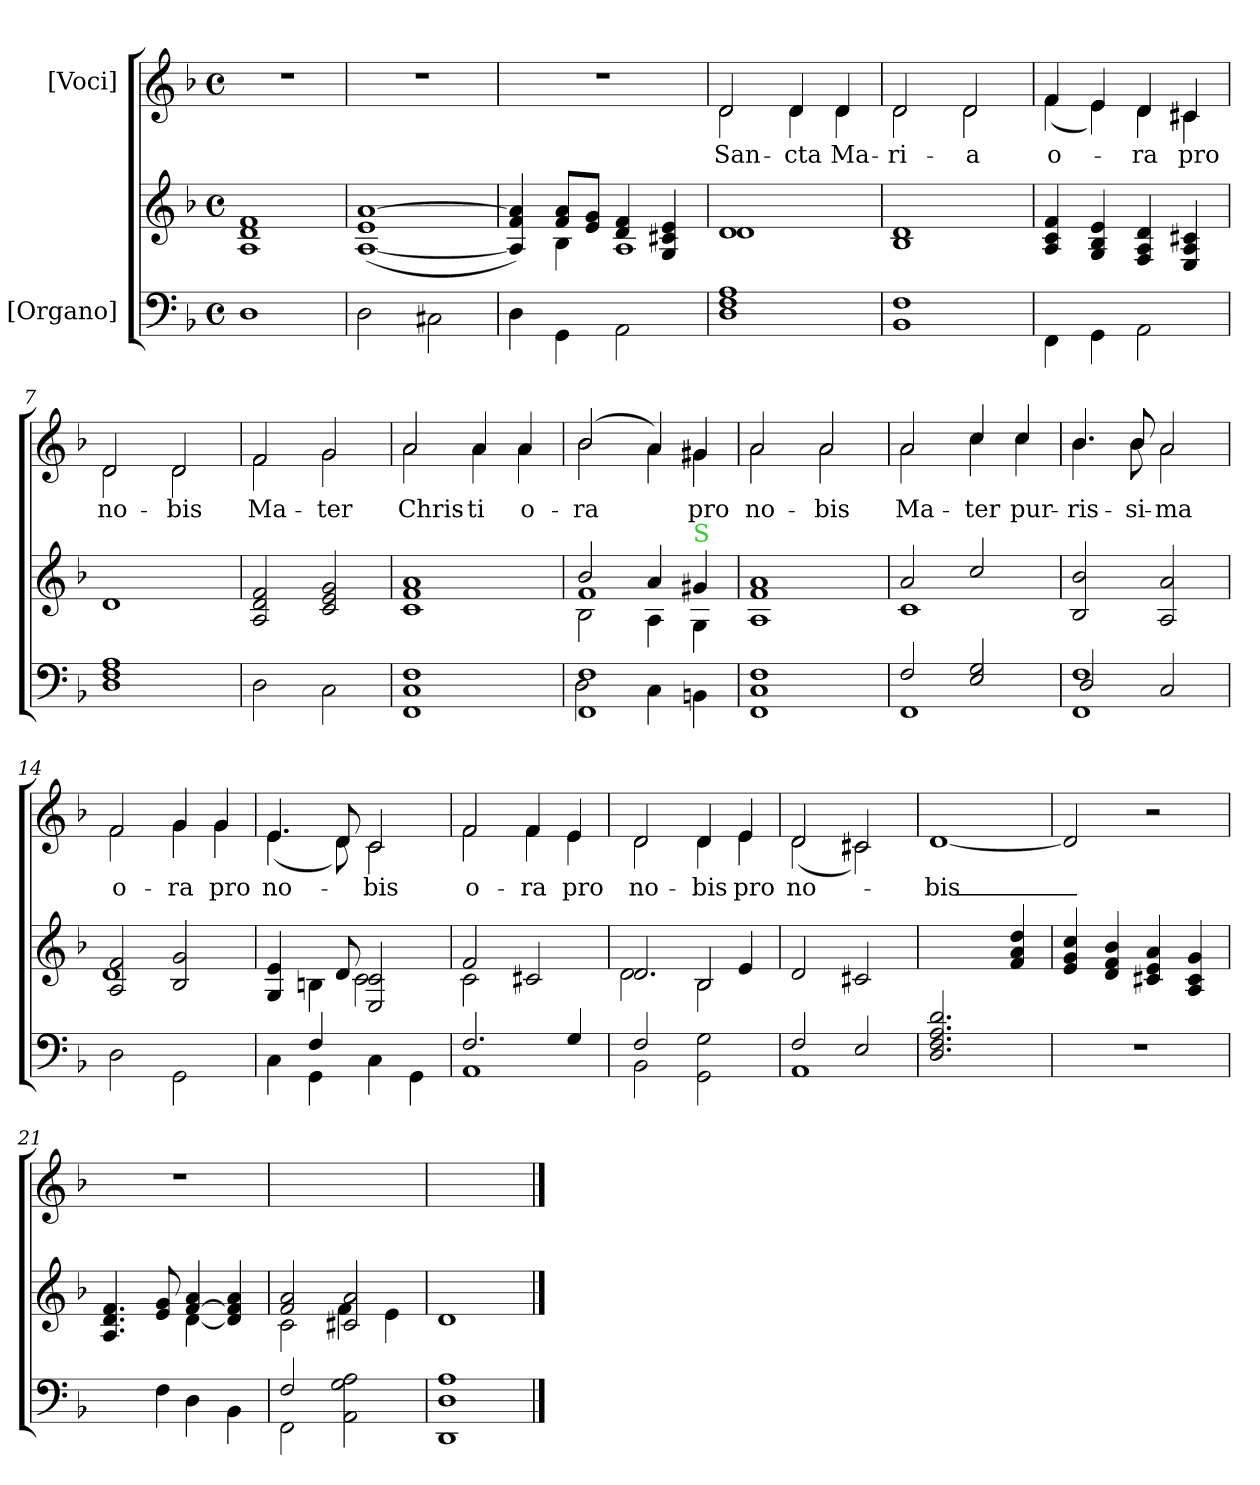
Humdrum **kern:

**kern	**kern	**kern	**text
*part2	*part2	*part1	*part1
*staff3	*staff2	*staff1	*staff1
*I"[Organo]	*	*I"[Voci]	*
*clefF4	*clefG2	*clefG2	*
*k[b-]	*k[b-]	*k[b-]	*
*d:	*d:	*d:	*
*M4/4	*M4/4	*M4/4	*
*met(c)	*met(c)	*met(c)	*
=1	=1	=1	=1
1D	1A 1d 1f	1r	.
=2	=2	=2	=2
2D\	([1A 1e [1a	1r	.
2C#X\	.	.	.
=3	=3	=3	=3
*	*^	*	*
4D\	4A]/ 4f/ 4a]/)	4ryy	1r	.
4GG\	8f/ 8a/L	4B-\	.	.
.	8e/ 8g/J	.	.	.
!	!	!LO:N:vis=1	!	!
2AA\	4d/ 4f/	2A/	.	.
.	4G/ 4c#X/ 4e/	.	.	.
=4	=4	=4	=4	=4
*	*	*	*^	*
1D 1F 1A	1d	1d	2d/	2d\	San-
.	.	.	4d/	4d\	-cta
.	.	.	4d/	4d\	Ma-
*	*v	*v	*	*	*
=5	=5	=5	=5	=5
1BB- 1F	1B- 1d	2d/	2d\	-ri-
.	.	2d/	2d\	-a
=6	=6	=6	=6	=6
4FFi\	4A/ 4c/ 4f/	4f/	(4f\	o-
4GGi\	4G/ 4B-/ 4e/	4e/	4e\)	.
2AAi\	4F/ 4A/ 4d/	4d/	4d\	-ra
.	4E/ 4A/ 4c#X/	4c#X/	4c#X\	pro
=7	=7	=7	=7	=7
1D 1F 1A	1d	2d/	2d\	no-
.	.	2d/	2d\	-bis
=8	=8	=8	=8	=8
2D\	2A/ 2d/ 2f/	2f/	2f\	Ma-
2C\	2c/ 2e/ 2g/	2g/	2g\	-ter
=9	=9	=9	=9	=9
1FF 1C 1F	1c 1f 1a	2a/	2a\	Chris-
.	.	4a/	4a\	-ti
.	.	4a/	4a\	o-
=10	=10	=10	=10	=10
*^	*^	*	*	*
*	*	*	*^	*	*	*
1FF 1F	2D\	2b-/	2B-\	1f	(2b-/	2b-\	-ra
.	4C\	4a/	4A\	.	4a/)	4a\	.
!	!	!LO:TX:a:color=limegreen:t=S	!	!	!	!	!
.	4BBn\	4g#X/	4G\	.	4g#X/	4g#X\	pro
*v	*v	*	*	*	*	*	*
*	*v	*v	*v	*	*	*
=11	=11	=11	=11	=11
1FF 1C 1F	1A 1f 1a	2a/	2a\	no-
.	.	2a/	2a\	-bis
=12	=12	=12	=12	=12
*^	*^	*	*	*
2F/	1FF	2a/	1c	2a/	2a\	Ma-
2E/ 2G/	.	2cc/	.	4cc/	4cc\	-ter
.	.	.	.	4cc/	4cc\	pur-
*	*	*v	*v	*	*	*
=13	=13	=13	=13	=13	=13
1FF 1F	2D/	2B-/ 2b-/	4.b-/	4.b-\	-ris-
.	.	.	8b-/	8b-\	si-
.	2C/	2A/ 2a/	2a/	2a\	-ma
*v	*v	*	*	*	*
=14	=14	=14	=14	=14
*	*^	*	*	*
2D\	2A/ 2f/	1d	2f/	2f\	o-
2GG\	2B-/ 2g/	.	4g/	4g\	-ra
.	.	.	4g/	4g\	pro
=15	=15	=15	=15	=15	=15
*^	*	*	*	*	*
!	!	!LO:N:vis=4	!	!	!	!
4C\	4ryy	4.G/ 4.e/	4ryy	4.e/	(4.e\	no-
4GG\	4Fi/	.	4Bni\	.	.	.
.	.	8d/	.	8d/	8d\)	.
4C\	4ryy	2E/ 2c/	2ci	2c/	2c\	-bis
4GG\	4ryy	.	.	.	.	.
=16	=16	=16	=16	=16	=16	=16
2.F/	1AA	2f/	2c\	2f/	2f\	o-
.	.	2c#X/	2ryy	4f/	4f\	-ra
4G/	.	.	.	4e/	4e\	pro
=17	=17	=17	=17	=17	=17	=17
*	*	*	*^	*	*	*
2F/	2BB-\	2.d/	2d\	2ryy	2d/	2d\	no-
2GG\ 2G\	2ryy	.	2B-/	2B-\	4d/	4d\	-bis
.	.	4e/	.	.	4e/	4e\	pro
*	*	*v	*v	*v	*	*	*
=18	=18	=18	=18	=18	=18
2F/	1AA	2d/	2d/	(2d\	no-
2E/	.	2c#X/	2c#X/	2c#X\)	.
*v	*v	*	*v	*v	*
=19	=19	=19	=19
2.D/ 2.F/ 2.A/ 2.d/	2.d/yy	[1d	-bis_
4ryy	4f/ 4a/ 4dd/	.	.
=20	=20	=20	=20
1r	4e/ 4g/ 4cc/	2d/]	.
.	4d/ 4f/ 4b-/	.	.
.	4c#X/ 4e/ 4a/	2r	.
.	4A/ 4c#/ 4g/	.	.
=21	=21	=21	=21
*	*^	*	*
4.A/yy	4.A/ 4.d/ 4.f/	2ryy	1r	.
!LO:N:vis=4	!	!	!	!
8F\	8e/ 8g/	.	.	.
4D\	[4f/ 4a/	[<4di\	.	.
4BB-\	4d]/ 4f]/ 4a/	4ryy	.	.
=22	=22	=22	=22	=22
*^	*	*	*	*
2F/	2FF\	2f/ 2a/	2c\	1ryy	.
2AA\ 2G\ 2A\	2ryy	2c#X/ 2a/	4f\	.	.
.	.	.	4e\	.	.
*v	*v	*	*	*	*
*	*v	*v	*	*
=23	=23	=23	=23
1DD 1D 1A	1d	1ryy	.
==	==	==	==
*-	*-	*-	*-
